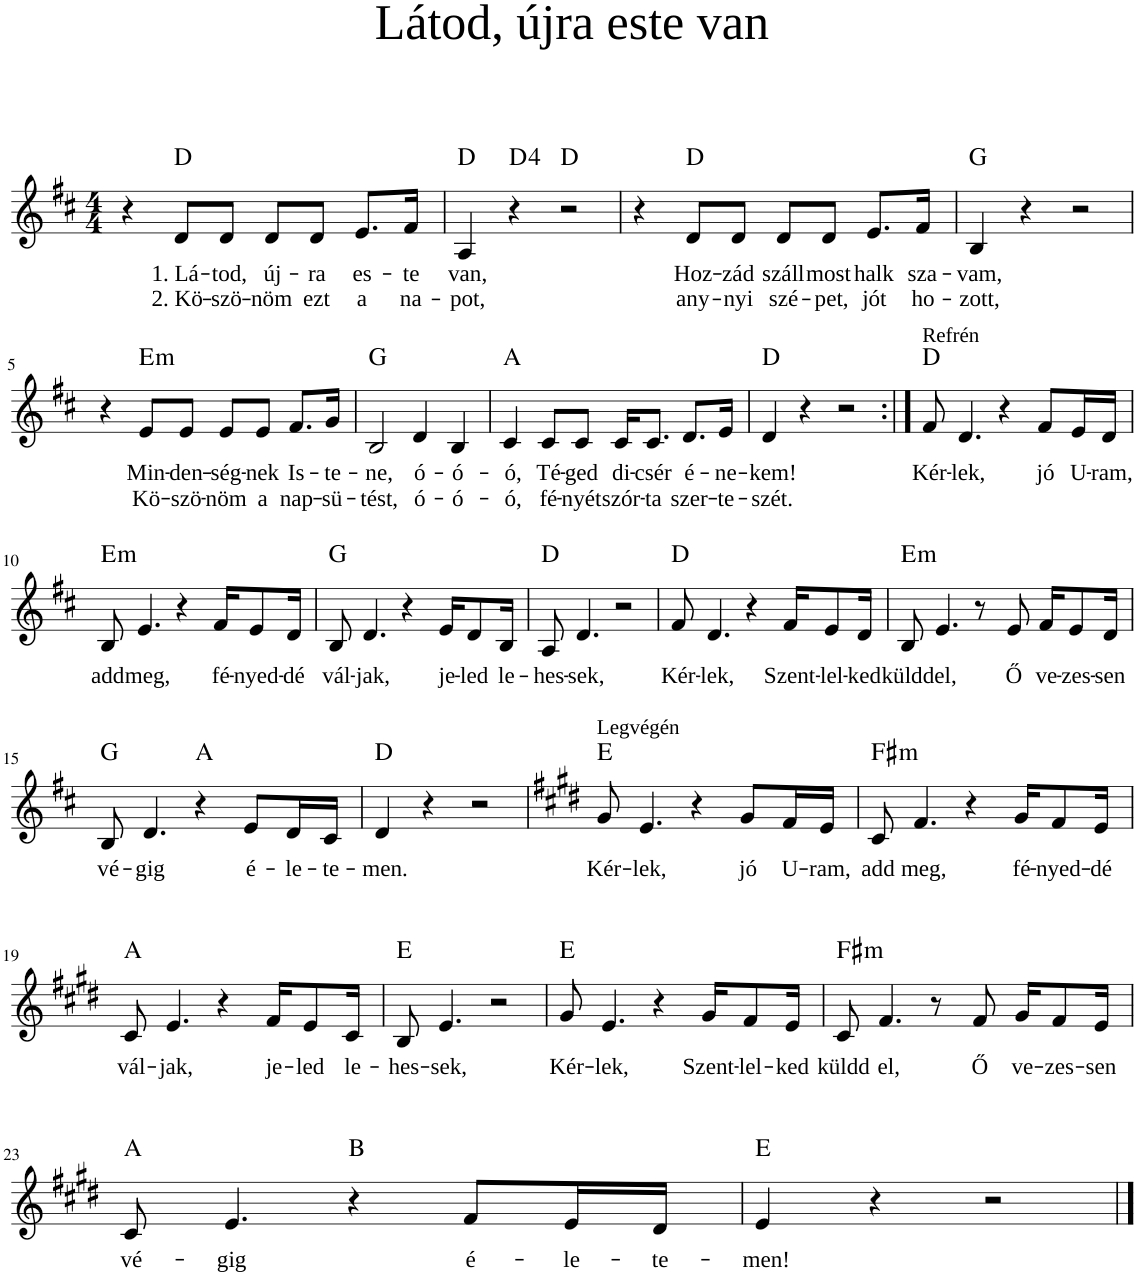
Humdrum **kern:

**kern	**text	**text	**harte
*part1	*part1	*part1	*part1
*staff1	*staff1	*staff1	*
*I"Voice	*	*	*
*clefG2	*	*	*
*k[f#c#]	*	*	*
*M4/4	*	*	*
=1	=1	=1	=1
4r	.	.	.
!	!LO:LY:b	!LO:LY:b	!
8d/L	1. Lá-	2. Kö-	D:maj
!	!LO:LY:b	!LO:LY:b	!
8d/J	-tod,	-szö-	.
!	!LO:LY:b	!LO:LY:b	!
8d/L	új-	-nöm	.
!	!LO:LY:b	!LO:LY:b	!
8d/J	-ra	ezt	.
!	!LO:LY:b	!LO:LY:b	!
8.e/L	es-	a	.
!	!LO:LY:b	!LO:LY:b	!
16f#/Jk	-te	na-	.
=2	=2	=2	=2
!	!LO:LY:b	!LO:LY:b	!
4A/	van,	-pot,	D:maj
4r	.	.	D:maj(4)
2r	.	.	D:maj
=3	=3	=3	=3
4r	.	.	.
!	!LO:LY:b	!LO:LY:b	!
8d/L	Hoz-	any-	D:maj
!	!LO:LY:b	!LO:LY:b	!
8d/J	-zád	-nyi	.
!	!LO:LY:b	!LO:LY:b	!
8d/L	száll	szé-	.
!	!LO:LY:b	!LO:LY:b	!
8d/J	most	-pet,	.
!	!LO:LY:b	!LO:LY:b	!
8.e/L	halk	jót	.
!	!LO:LY:b	!LO:LY:b	!
16f#/Jk	sza-	ho-	.
=4	=4	=4	=4
!	!LO:LY:b	!LO:LY:b	!
4B/	-vam,	-zott,	G:maj
4r	.	.	.
2r	.	.	.
!!LO:LB:g=z
=5	=5	=5	=5
4r	.	.	.
!	!LO:LY:b	!LO:LY:b	!LO:H:kt=m
8e/L	Min-	Kö-	E:min
!	!LO:LY:b	!LO:LY:b	!
8e/J	-den-	-szö-	.
!	!LO:LY:b	!LO:LY:b	!
8e/L	-ség-	-nöm	.
!	!LO:LY:b	!LO:LY:b	!
8e/J	-nek	a	.
!	!LO:LY:b	!LO:LY:b	!
8.f#/L	Is-	nap-	.
!	!LO:LY:b	!LO:LY:b	!
16g/Jk	-te-	-sü-	.
=6	=6	=6	=6
!	!LO:LY:b	!LO:LY:b	!
2B/	-ne,	-tést,	G:maj
!	!LO:LY:b	!LO:LY:b	!
4d/	ó-	ó-	.
!	!LO:LY:b	!LO:LY:b	!
4B/	-ó-	-ó-	.
=7	=7	=7	=7
!	!LO:LY:b	!LO:LY:b	!
4c#/	-ó,	-ó,	A:maj
!	!LO:LY:b	!LO:LY:b	!
8c#/L	Té-	fé-	.
!	!LO:LY:b	!LO:LY:b	!
8c#/J	-ged	-nyét	.
!	!LO:LY:b	!LO:LY:b	!
16c#/KL	di-	szór-	.
!	!LO:LY:b	!LO:LY:b	!
8.c#/J	-csér	-ta	.
!	!LO:LY:b	!LO:LY:b	!
8.d/L	é-	szer-	.
!	!LO:LY:b	!LO:LY:b	!
16e/Jk	-ne-	-te-	.
=8	=8	=8	=8
!	!LO:LY:b	!LO:LY:b	!
4d/	-kem!	-szét.	D:maj
4r	.	.	.
2r	.	.	.
=9:|!	=9:|!	=9:|!	=9:|!
!LO:TX:a:t=Refrén	!	!	!
!	!LO:LY:b	!	!
8f#/	Kér-	.	D:maj
!	!LO:LY:b	!	!
4.d/	-lek,	.	.
4r	.	.	.
!	!LO:LY:b	!	!
8f#/L	jó	.	.
!	!LO:LY:b	!	!
16e/L	U-	.	.
!	!LO:LY:b	!	!
16d/JJ	-ram,	.	.
!!LO:LB:g=z
=10	=10	=10	=10
!	!LO:LY:b	!	!LO:H:kt=m
8B/	add	.	E:min
!	!LO:LY:b	!	!
4.e/	meg,	.	.
4r	.	.	.
!	!LO:LY:b	!	!
16f#/KL	fé-	.	.
!	!LO:LY:b	!	!
8e/	-nyed-	.	.
!	!LO:LY:b	!	!
16d/Jk	-dé	.	.
=11	=11	=11	=11
!	!LO:LY:b	!	!
8B/	vál-	.	G:maj
!	!LO:LY:b	!	!
4.d/	-jak,	.	.
4r	.	.	.
!	!LO:LY:b	!	!
16e/KL	je-	.	.
!	!LO:LY:b	!	!
8d/	-led	.	.
!	!LO:LY:b	!	!
16B/Jk	le-	.	.
=12	=12	=12	=12
!	!LO:LY:b	!	!
8A/	-hes-	.	D:maj
!	!LO:LY:b	!	!
4.d/	-sek,	.	.
2r	.	.	.
=13	=13	=13	=13
!	!LO:LY:b	!	!
8f#/	Kér-	.	D:maj
!	!LO:LY:b	!	!
4.d/	-lek,	.	.
4r	.	.	.
!	!LO:LY:b	!	!
16f#/KL	Szent-	.	.
!	!LO:LY:b	!	!
8e/	-lel-	.	.
!	!LO:LY:b	!	!
16d/Jk	-ked	.	.
=14	=14	=14	=14
!	!LO:LY:b	!	!LO:H:kt=m
8B/	küldd	.	E:min
!	!LO:LY:b	!	!
4.e/	el,	.	.
8r	.	.	.
!	!LO:LY:b	!	!
8e/	Ő	.	.
!	!LO:LY:b	!	!
16f#/KL	ve-	.	.
!	!LO:LY:b	!	!
8e/	-zes-	.	.
!	!LO:LY:b	!	!
16d/Jk	-sen	.	.
!!LO:LB:g=z
=15	=15	=15	=15
!	!LO:LY:b	!	!
8B/	vé-	.	G:maj
!	!LO:LY:b	!	!
4.d/	-gig	.	.
4r	.	.	A:maj
!	!LO:LY:b	!	!
8e/L	é-	.	.
!	!LO:LY:b	!	!
16d/L	-le-	.	.
!	!LO:LY:b	!	!
16c#/JJ	-te-	.	.
=16	=16	=16	=16
!	!LO:LY:b	!	!
4d/	-men.	.	D:maj
4r	.	.	.
2r	.	.	.
=17	=17	=17	=17
*k[f#c#g#d#]	*	*	*
!LO:TX:a:t=Legvégén	!	!	!
!	!LO:LY:b	!	!
8g#/	Kér-	.	E:maj
!	!LO:LY:b	!	!
4.e/	-lek,	.	.
4r	.	.	.
!	!LO:LY:b	!	!
8g#/L	jó	.	.
!	!LO:LY:b	!	!
16f#/L	U-	.	.
!	!LO:LY:b	!	!
16e/JJ	-ram,	.	.
=18	=18	=18	=18
!	!LO:LY:b	!	!LO:H:kt=m
8c#/	add	.	F#:min
!	!LO:LY:b	!	!
4.f#/	meg,	.	.
4r	.	.	.
!	!LO:LY:b	!	!
16g#/KL	fé-	.	.
!	!LO:LY:b	!	!
8f#/	-nyed-	.	.
!	!LO:LY:b	!	!
16e/Jk	-dé	.	.
!!LO:LB:g=z
=19	=19	=19	=19
!	!LO:LY:b	!	!
8c#/	vál-	.	A:maj
!	!LO:LY:b	!	!
4.e/	-jak,	.	.
4r	.	.	.
!	!LO:LY:b	!	!
16f#/KL	je-	.	.
!	!LO:LY:b	!	!
8e/	-led	.	.
!	!LO:LY:b	!	!
16c#/Jk	le-	.	.
=20	=20	=20	=20
!	!LO:LY:b	!	!
8B/	-hes-	.	E:maj
!	!LO:LY:b	!	!
4.e/	-sek,	.	.
2r	.	.	.
=21	=21	=21	=21
!	!LO:LY:b	!	!
8g#/	Kér-	.	E:maj
!	!LO:LY:b	!	!
4.e/	-lek,	.	.
4r	.	.	.
!	!LO:LY:b	!	!
16g#/KL	Szent-	.	.
!	!LO:LY:b	!	!
8f#/	-lel-	.	.
!	!LO:LY:b	!	!
16e/Jk	-ked	.	.
=22	=22	=22	=22
!	!LO:LY:b	!	!LO:H:kt=m
8c#/	küldd	.	F#:min
!	!LO:LY:b	!	!
4.f#/	el,	.	.
8r	.	.	.
!	!LO:LY:b	!	!
8f#/	Ő	.	.
!	!LO:LY:b	!	!
16g#/KL	ve-	.	.
!	!LO:LY:b	!	!
8f#/	-zes-	.	.
!	!LO:LY:b	!	!
16e/Jk	-sen	.	.
!!LO:LB:g=z
=23	=23	=23	=23
!	!LO:LY:b	!	!
8c#/	vé-	.	A:maj
!	!LO:LY:b	!	!
4.e/	-gig	.	.
4r	.	.	B:maj
!	!LO:LY:b	!	!
8f#/L	é-	.	.
!	!LO:LY:b	!	!
16e/L	-le-	.	.
!	!LO:LY:b	!	!
16d#/JJ	-te-	.	.
=24	=24	=24	=24
!	!LO:LY:b	!	!
4e/	-men!	.	E:maj
4r	.	.	.
2r	.	.	.
==	==	==	==
*-	*-	*-	*-
